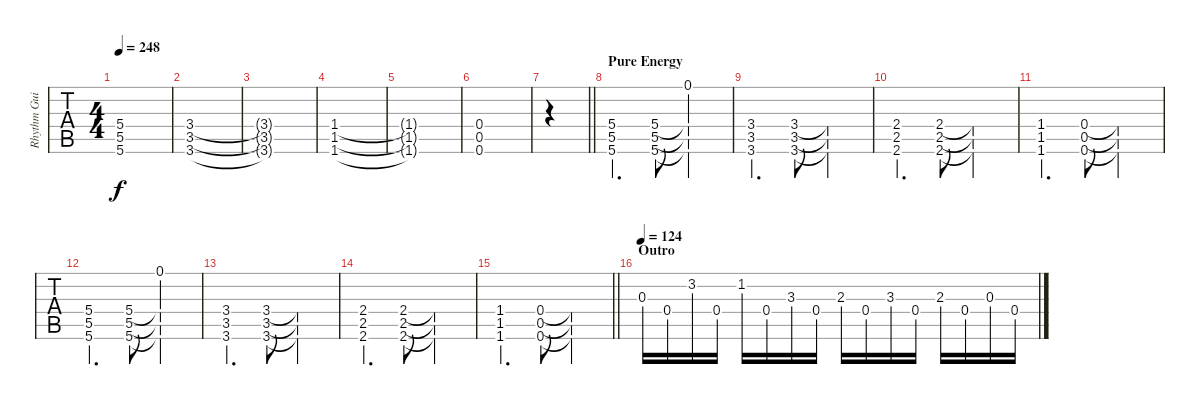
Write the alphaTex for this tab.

\track ("Rhythm Guitar" "Rhythm Gui") {instrument distortionguitar}
\staff {tabs}
\tuning (E4 B3 G3 D3 A2 D2) {hide}
\ts (4 4)
\tempo 248
\clef g2
\ks c
(5.4{t} 5.5{t} 5.6{t}).1{dy f} |
(3.4 3.5 3.6).1 |
(3.4{t} 3.5{t} 3.6{t}).1 |
(1.4 1.5 1.6).1 |
(1.4{t} 1.5{t} 1.6{t}).1 |
(0.4 0.5 0.6).1 |
\barLineRight lightlight
|
\section ("" "Pure Energy")
(5.4 5.5 5.6).4{d} (5.4 5.5 5.6).8 (0.1 5.4{t} 5.5{t} 5.6{t}).2 |
(3.4 3.5 3.6).4{d} (3.4 3.5 3.6).8 (3.4{t} 3.5{t} 3.6{t}).2 |
(2.4 2.5 2.6).4{d} (2.4 2.5 2.6).8 (2.4{t} 2.5{t} 2.6{t}).2 |
(1.4 1.5 1.6).4{d} (0.4 0.5 0.6).8 (0.4{t} 0.5{t} 0.6{t}).2 |
(5.4 5.5 5.6).4{d} (5.4 5.5 5.6).8 (0.1 5.4{t} 5.5{t} 5.6{t}).2 |
(3.4 3.5 3.6).4{d} (3.4 3.5 3.6).8 (3.4{t} 3.5{t} 3.6{t}).2 |
(2.4 2.5 2.6).4{d} (2.4 2.5 2.6).8 (2.4{t} 2.5{t} 2.6{t}).2 |
\barLineRight lightlight
(1.4 1.5 1.6).4{d} (0.4 0.5 0.6).8 (0.4{t} 0.5{t} 0.6{t}).2 |
\section ("" "Outro")
\tempo 124
0.3.16 0.4.16 3.2.16 0.4.16 1.2.16 0.4.16 3.3.16 0.4.16 2.3.16 0.4.16 3.3.16 0.4.16 2.3.16 0.4.16 0.3.16 0.4.16
